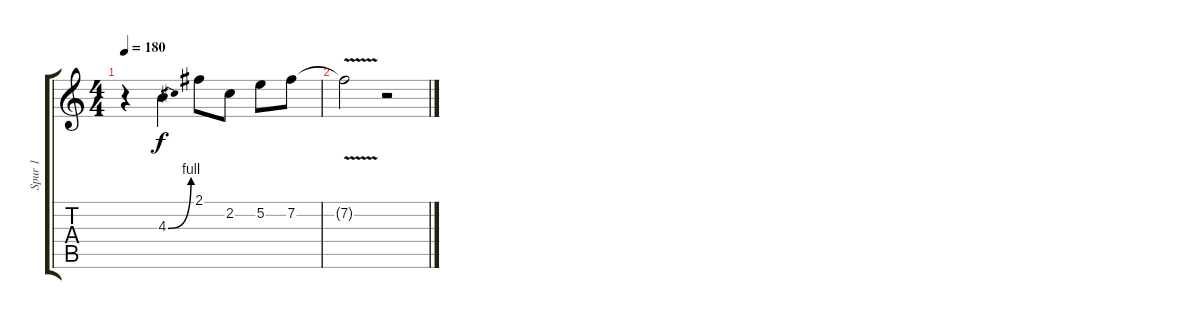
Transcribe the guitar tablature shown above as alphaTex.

\track ("Spur 1" "Spur 1") {instrument distortionguitar}
\staff {score tabs}
\tuning (E4 B3 G3 D3 A2 E2) {hide}
\ts (4 4)
\tempo 180
\clef g2
\ks c
r.4{dy f} 4.3{be (bend 0 0 60 4)}.4 2.1.8 2.2.8 5.2.8 7.2.8 |
7.2{v t}.2 r.2
